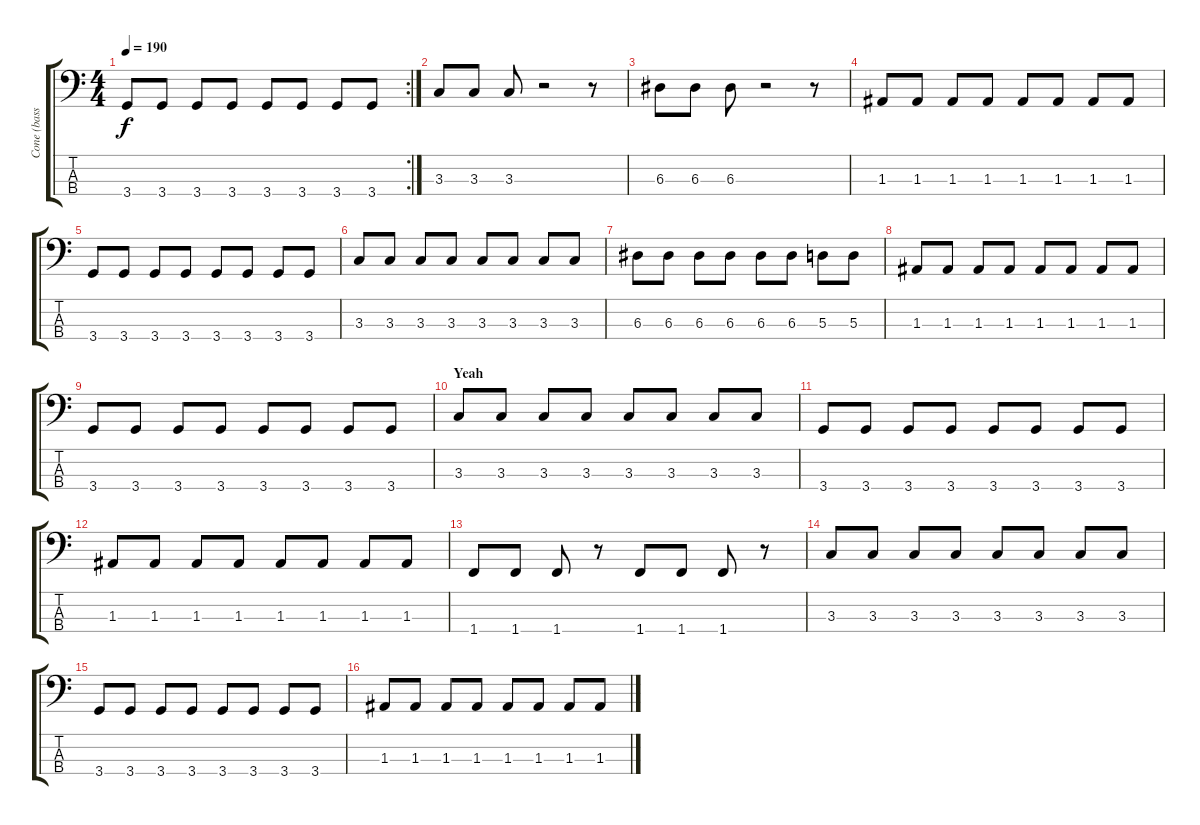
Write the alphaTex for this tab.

\track ("Cone (bass)" "Cone (bass") {instrument electricbasspick}
\staff {score tabs}
\tuning (G2 D2 A1 E1) {hide}
\rc 2
\ts (4 4)
\tempo 190
\clef f4
\ks c
3.4.8{dy f} 3.4.8 3.4.8 3.4.8 3.4.8 3.4.8 3.4.8 3.4.8 |
3.3.8 3.3.8 3.3.8 r.2 r.8 |
6.3.8 6.3.8 6.3.8 r.2 r.8 |
1.3.8 1.3.8 1.3.8 1.3.8 1.3.8 1.3.8 1.3.8 1.3.8 |
3.4.8 3.4.8 3.4.8 3.4.8 3.4.8 3.4.8 3.4.8 3.4.8 |
3.3.8 3.3.8 3.3.8 3.3.8 3.3.8 3.3.8 3.3.8 3.3.8 |
6.3.8 6.3.8 6.3.8 6.3.8 6.3.8 6.3.8 5.3.8 5.3.8 |
1.3.8 1.3.8 1.3.8 1.3.8 1.3.8 1.3.8 1.3.8 1.3.8 |
3.4.8 3.4.8 3.4.8 3.4.8 3.4.8 3.4.8 3.4.8 3.4.8 |
\section ("" "Yeah")
3.3.8 3.3.8 3.3.8 3.3.8 3.3.8 3.3.8 3.3.8 3.3.8 |
3.4.8 3.4.8 3.4.8 3.4.8 3.4.8 3.4.8 3.4.8 3.4.8 |
1.3.8 1.3.8 1.3.8 1.3.8 1.3.8 1.3.8 1.3.8 1.3.8 |
1.4.8 1.4.8 1.4.8 r.8 1.4.8 1.4.8 1.4.8 r.8 |
3.3.8 3.3.8 3.3.8 3.3.8 3.3.8 3.3.8 3.3.8 3.3.8 |
3.4.8 3.4.8 3.4.8 3.4.8 3.4.8 3.4.8 3.4.8 3.4.8 |
1.3.8 1.3.8 1.3.8 1.3.8 1.3.8 1.3.8 1.3.8 1.3.8
